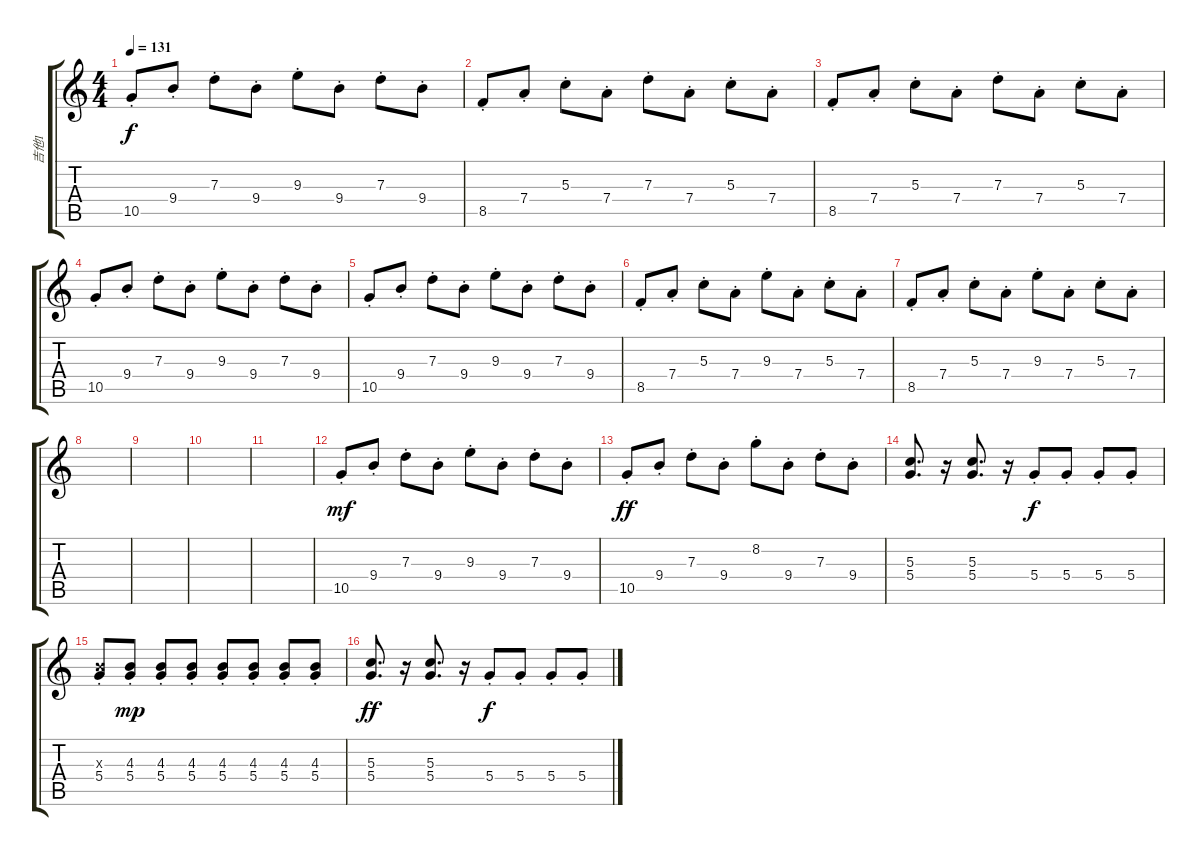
\track ("吉他1" "吉他1") {instrument guitarharmonics}
\staff {score tabs}
\tuning (E4 B3 G3 D3 A2 E2) {hide}
\ts (4 4)
\tempo 131
\clef g2
\ks c
10.5{st}.8{dy f} 9.4{st}.8 7.3{st}.8 9.4{st}.8 9.3{st}.8 9.4{st}.8 7.3{st}.8 9.4{st}.8 |
8.5{st}.8{volume 9} 7.4{st}.8 5.3{st}.8 7.4{st}.8 7.3{st}.8 7.4{st}.8 5.3{st}.8 7.4{st}.8 |
8.5{st}.8 7.4{st}.8 5.3{st}.8 7.4{st}.8 7.3{st}.8 7.4{st}.8 5.3{st}.8 7.4{st}.8 |
10.5{st}.8 9.4{st}.8 7.3{st}.8 9.4{st}.8 9.3{st}.8 9.4{st}.8 7.3{st}.8 9.4{st}.8 |
10.5{st}.8 9.4{st}.8 7.3{st}.8 9.4{st}.8 9.3{st}.8 9.4{st}.8 7.3{st}.8 9.4{st}.8 |
8.5{st}.8{volume 7} 7.4{st}.8 5.3{st}.8 7.4{st}.8 9.3{st}.8 7.4{st}.8 5.3{st}.8 7.4{st}.8 |
8.5{st}.8 7.4{st}.8 5.3{st}.8 7.4{st}.8 9.3{st}.8 7.4{st}.8 5.3{st}.8 7.4{st}.8 |
|
|
|
|
10.5{st}.8{dy mf} 9.4{st}.8 7.3{st}.8 9.4{st}.8 9.3{st}.8 9.4{st}.8 7.3{st}.8 9.4{st}.8 |
10.5{st}.8{dy ff} 9.4{st}.8 7.3{st}.8 9.4{st}.8 8.2{st}.8 9.4{st}.8 7.3{st}.8 9.4{st}.8 |
(5.3 5.4).8{d volume 6 instrument distortionguitar} r.16 (5.3 5.4).8{d volume 6 instrument distortionguitar} r.16 5.4{st}.8{dy f volume 5 instrument electricguitarmuted} 5.4{st}.8 5.4{st}.8 5.4{st}.8 |
(4.3{x} 5.4{st}).8 (4.3{st} 5.4{st}).8{dy mp} (4.3{st} 5.4{st}).8 (4.3{st} 5.4{st}).8 (4.3{st} 5.4{st}).8 (4.3{st} 5.4{st}).8 (4.3{st} 5.4{st}).8 (4.3{st} 5.4{st}).8 |
(5.3 5.4).8{d dy ff volume 6 instrument distortionguitar} r.16 (5.3 5.4).8{d volume 6 instrument distortionguitar} r.16 5.4{st}.8{dy f volume 5 instrument electricguitarmuted} 5.4{st}.8 5.4{st}.8 5.4{st}.8
